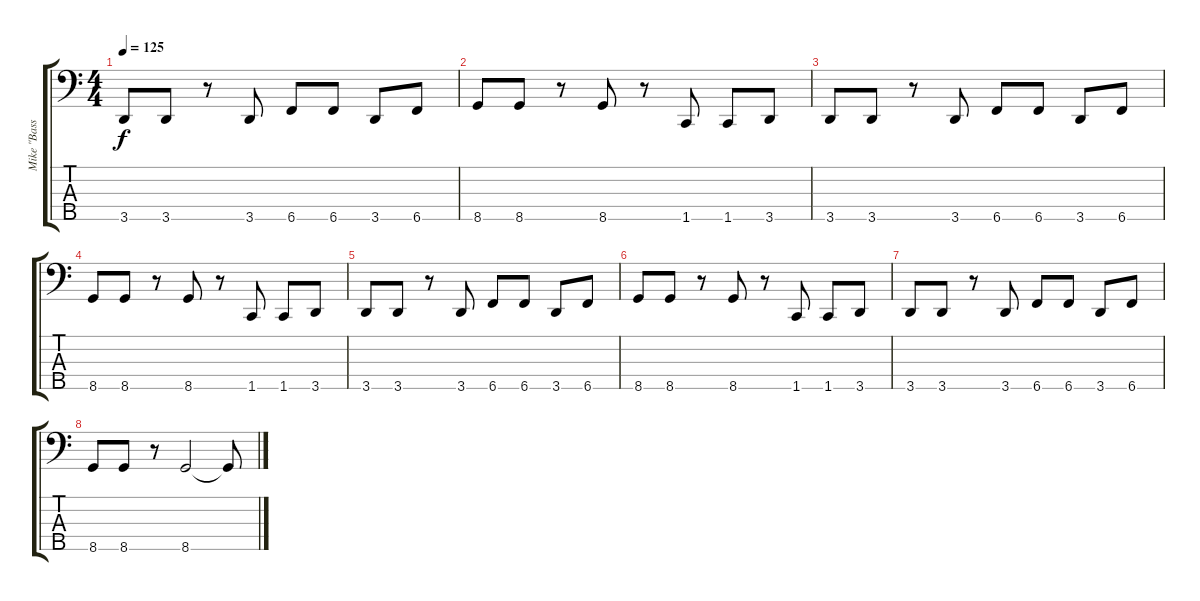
\track ("Mike \"Bass\"" "Mike \"Bass") {instrument electricbassfinger}
\staff {score tabs}
\tuning (G2 D2 A1 E1 B0) {hide}
\ts (4 4)
\tempo 125
\clef f4
\ks c
3.5.8{dy f} 3.5.8 r.8 3.5.8 6.5.8 6.5.8 3.5.8 6.5.8 |
8.5.8 8.5.8 r.8 8.5.8 r.8 1.5.8 1.5.8 3.5.8 |
3.5.8 3.5.8 r.8 3.5.8 6.5.8 6.5.8 3.5.8 6.5.8 |
8.5.8 8.5.8 r.8 8.5.8 r.8 1.5.8 1.5.8 3.5.8 |
3.5.8 3.5.8 r.8 3.5.8 6.5.8 6.5.8 3.5.8 6.5.8 |
8.5.8 8.5.8 r.8 8.5.8 r.8 1.5.8 1.5.8 3.5.8 |
3.5.8 3.5.8 r.8 3.5.8 6.5.8 6.5.8 3.5.8 6.5.8 |
8.5.8 8.5.8 r.8 8.5.2 8.5{t}.8
